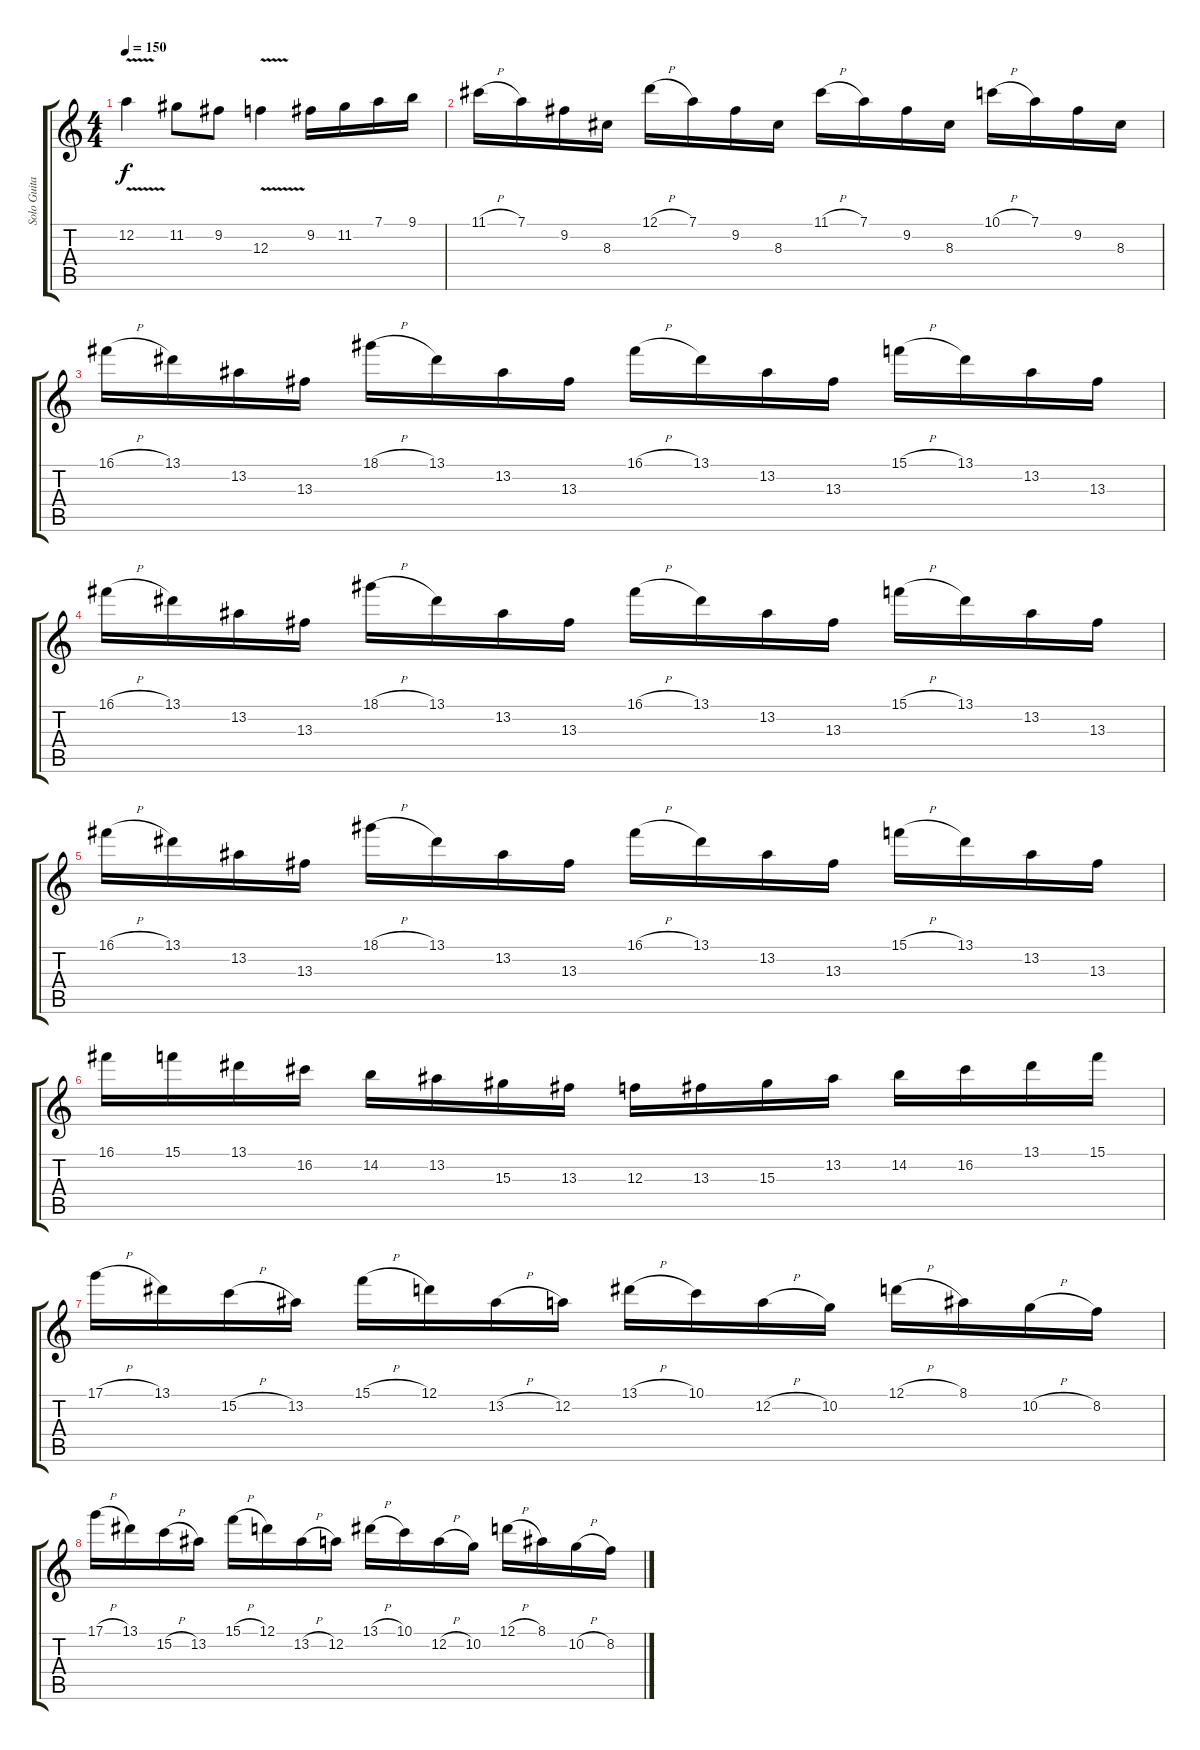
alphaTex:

\track ("Solo Guitar" "Solo Guita") {instrument distortionguitar}
\staff {score tabs}
\tuning (D4 A3 F3 C3 G2 D2) {hide}
\ts (4 4)
\tempo 150
\clef g2
\ks c
12.2{v}.4{dy f} 11.2.8 9.2.8 12.3{v}.4 9.2.16 11.2.16 7.1.16 9.1.16 |
11.1{h}.16 7.1.16 9.2.16 8.3.16 12.1{h}.16 7.1.16 9.2.16 8.3.16 11.1{h}.16 7.1.16 9.2.16 8.3.16 10.1{h}.16 7.1.16 9.2.16 8.3.16 |
16.1{h}.16 13.1.16 13.2.16 13.3.16 18.1{h}.16 13.1.16 13.2.16 13.3.16 16.1{h}.16 13.1.16 13.2.16 13.3.16 15.1{h}.16 13.1.16 13.2.16 13.3.16 |
16.1{h}.16 13.1.16 13.2.16 13.3.16 18.1{h}.16 13.1.16 13.2.16 13.3.16 16.1{h}.16 13.1.16 13.2.16 13.3.16 15.1{h}.16 13.1.16 13.2.16 13.3.16 |
16.1{h}.16 13.1.16 13.2.16 13.3.16 18.1{h}.16 13.1.16 13.2.16 13.3.16 16.1{h}.16 13.1.16 13.2.16 13.3.16 15.1{h}.16 13.1.16 13.2.16 13.3.16 |
16.1.16 15.1.16 13.1.16 16.2.16 14.2.16 13.2.16 15.3.16 13.3.16 12.3.16 13.3.16 15.3.16 13.2.16 14.2.16 16.2.16 13.1.16 15.1.16 |
17.1{h}.16 13.1.16 15.2{h}.16 13.2.16 15.1{h}.16 12.1.16 13.2{h}.16 12.2.16 13.1{h}.16 10.1.16 12.2{h}.16 10.2.16 12.1{h}.16 8.1.16 10.2{h}.16 8.2.16 |
17.1{h}.16 13.1.16 15.2{h}.16 13.2.16 15.1{h}.16 12.1.16 13.2{h}.16 12.2.16 13.1{h}.16 10.1.16 12.2{h}.16 10.2.16 12.1{h}.16 8.1.16 10.2{h}.16 8.2.16
